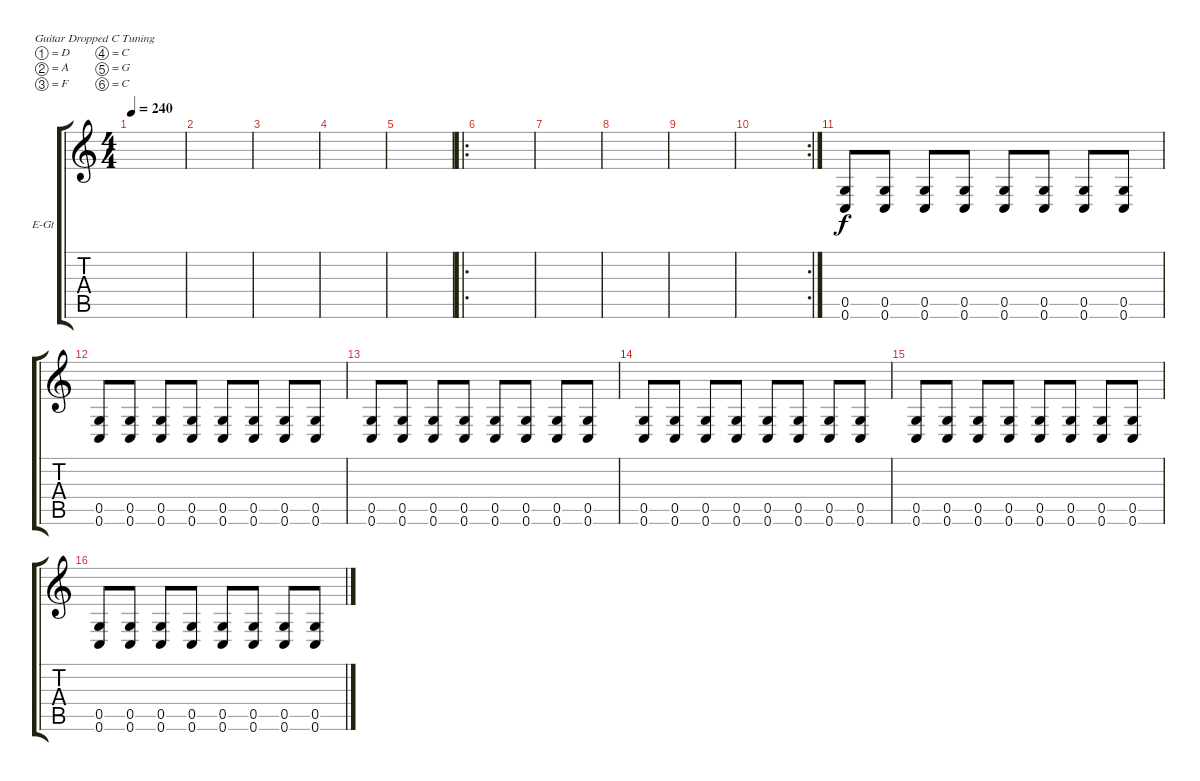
\bracketExtendMode groupsimilarinstruments
\firstSystemTrackNameOrientation horizontal
\otherSystemsTrackNameOrientation horizontal
\track ("Electric Guitar" "E-Gt") {instrument distortionguitar}
\staff {score tabs}
\tuning (D4 A3 F3 C3 G2 C2)
\ts (4 4)
\tempo 240
\clef g2
\ks c
|
|
|
|
|
\ro
|
|
|
|
\rc 2
|
(0.6 0.5).8 (0.6 0.5).8 (0.6 0.5).8 (0.6 0.5).8 (0.6 0.5).8 (0.6 0.5).8 (0.6 0.5).8 (0.6 0.5).8 |
(0.6 0.5).8 (0.6 0.5).8 (0.6 0.5).8 (0.6 0.5).8 (0.6 0.5).8 (0.6 0.5).8 (0.6 0.5).8 (0.6 0.5).8 |
(0.6 0.5).8 (0.6 0.5).8 (0.6 0.5).8 (0.6 0.5).8 (0.6 0.5).8 (0.6 0.5).8 (0.6 0.5).8 (0.6 0.5).8 |
(0.6 0.5).8 (0.6 0.5).8 (0.6 0.5).8 (0.6 0.5).8 (0.6 0.5).8 (0.6 0.5).8 (0.6 0.5).8 (0.6 0.5).8 |
(0.6 0.5).8 (0.6 0.5).8 (0.6 0.5).8 (0.6 0.5).8 (0.6 0.5).8 (0.6 0.5).8 (0.6 0.5).8 (0.6 0.5).8 |
(0.6 0.5).8 (0.6 0.5).8 (0.6 0.5).8 (0.6 0.5).8 (0.6 0.5).8 (0.6 0.5).8 (0.6 0.5).8 (0.6 0.5).8
